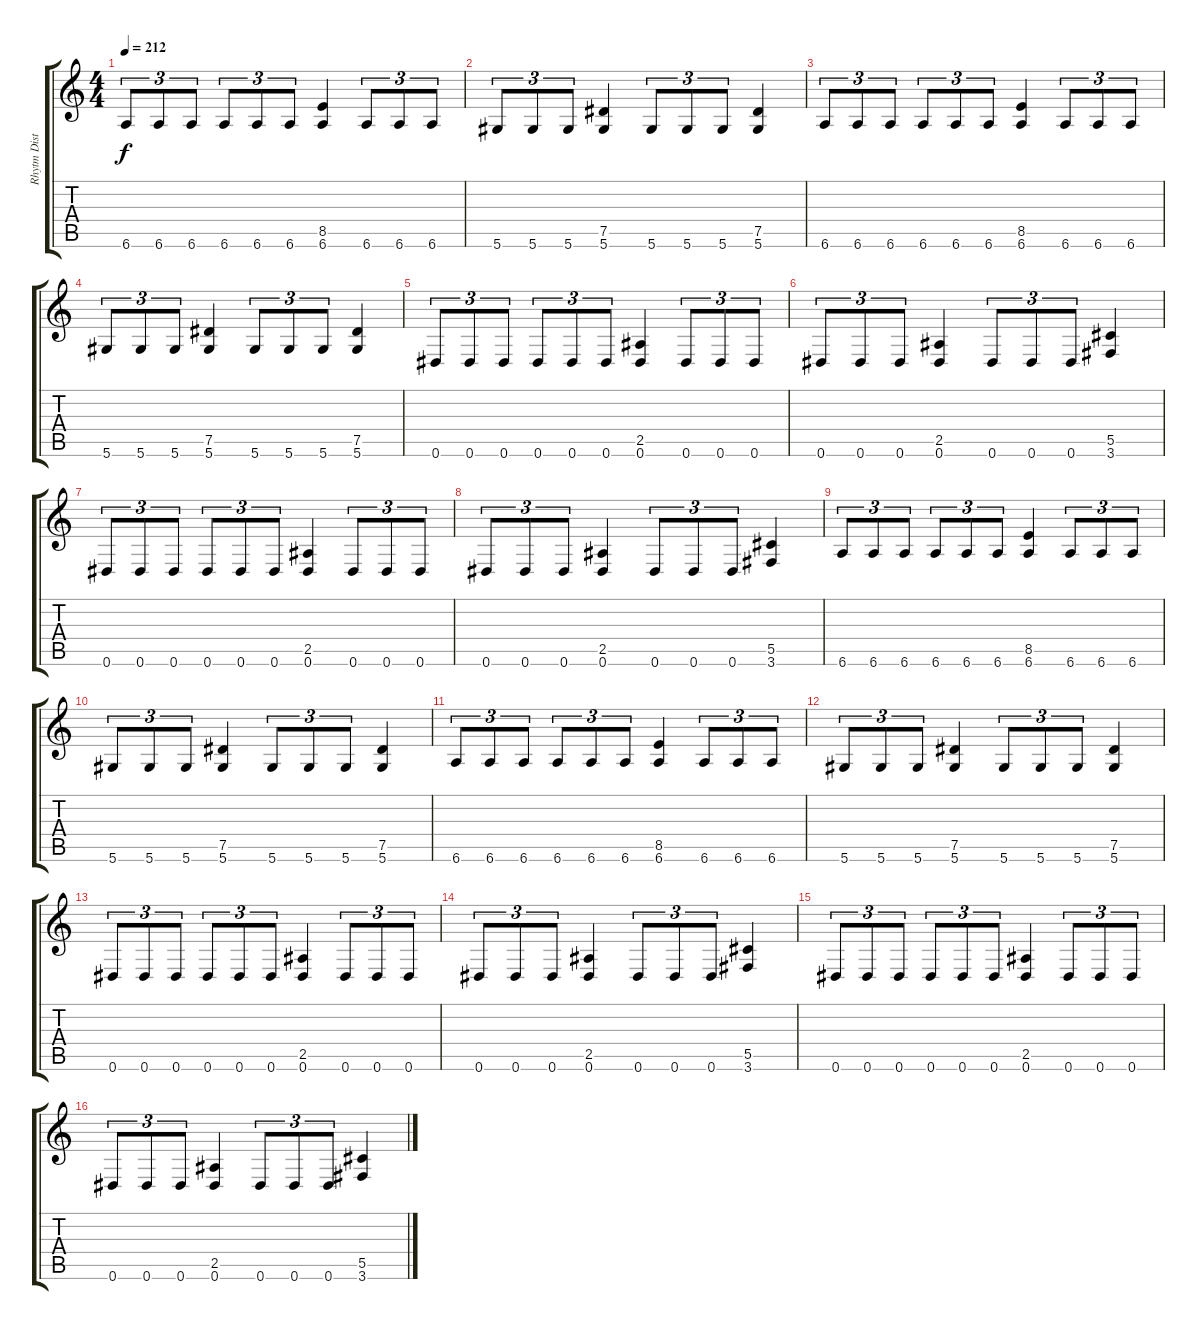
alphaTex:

\track ("Rhytm Distortion" "Rhytm Dist") {instrument distortionguitar}
\staff {score tabs}
\tuning (Eb4 Bb3 Gb3 Db3 Ab2 Eb2) {hide}
\ts (4 4)
\tempo 212
\clef g2
\ks c
6.6.8{tu (3 2) dy f} 6.6.8{tu (3 2)} 6.6.8{tu (3 2)} 6.6.8{tu (3 2)} 6.6.8{tu (3 2)} 6.6.8{tu (3 2)} (8.5 6.6).4 6.6.8{tu (3 2)} 6.6.8{tu (3 2)} 6.6.8{tu (3 2)} |
5.6.8{tu (3 2)} 5.6.8{tu (3 2)} 5.6.8{tu (3 2)} (7.5 5.6).4 5.6.8{tu (3 2)} 5.6.8{tu (3 2)} 5.6.8{tu (3 2)} (7.5 5.6).4 |
6.6.8{tu (3 2)} 6.6.8{tu (3 2)} 6.6.8{tu (3 2)} 6.6.8{tu (3 2)} 6.6.8{tu (3 2)} 6.6.8{tu (3 2)} (8.5 6.6).4 6.6.8{tu (3 2)} 6.6.8{tu (3 2)} 6.6.8{tu (3 2)} |
5.6.8{tu (3 2)} 5.6.8{tu (3 2)} 5.6.8{tu (3 2)} (7.5 5.6).4 5.6.8{tu (3 2)} 5.6.8{tu (3 2)} 5.6.8{tu (3 2)} (7.5 5.6).4 |
0.6.8{tu (3 2)} 0.6.8{tu (3 2)} 0.6.8{tu (3 2)} 0.6.8{tu (3 2)} 0.6.8{tu (3 2)} 0.6.8{tu (3 2)} (2.5 0.6).4 0.6.8{tu (3 2)} 0.6.8{tu (3 2)} 0.6.8{tu (3 2)} |
0.6.8{tu (3 2)} 0.6.8{tu (3 2)} 0.6.8{tu (3 2)} (2.5 0.6).4 0.6.8{tu (3 2)} 0.6.8{tu (3 2)} 0.6.8{tu (3 2)} (5.5 3.6).4 |
0.6.8{tu (3 2)} 0.6.8{tu (3 2)} 0.6.8{tu (3 2)} 0.6.8{tu (3 2)} 0.6.8{tu (3 2)} 0.6.8{tu (3 2)} (2.5 0.6).4 0.6.8{tu (3 2)} 0.6.8{tu (3 2)} 0.6.8{tu (3 2)} |
0.6.8{tu (3 2)} 0.6.8{tu (3 2)} 0.6.8{tu (3 2)} (2.5 0.6).4 0.6.8{tu (3 2)} 0.6.8{tu (3 2)} 0.6.8{tu (3 2)} (5.5 3.6).4 |
6.6.8{tu (3 2)} 6.6.8{tu (3 2)} 6.6.8{tu (3 2)} 6.6.8{tu (3 2)} 6.6.8{tu (3 2)} 6.6.8{tu (3 2)} (8.5 6.6).4 6.6.8{tu (3 2)} 6.6.8{tu (3 2)} 6.6.8{tu (3 2)} |
5.6.8{tu (3 2)} 5.6.8{tu (3 2)} 5.6.8{tu (3 2)} (7.5 5.6).4 5.6.8{tu (3 2)} 5.6.8{tu (3 2)} 5.6.8{tu (3 2)} (7.5 5.6).4 |
6.6.8{tu (3 2)} 6.6.8{tu (3 2)} 6.6.8{tu (3 2)} 6.6.8{tu (3 2)} 6.6.8{tu (3 2)} 6.6.8{tu (3 2)} (8.5 6.6).4 6.6.8{tu (3 2)} 6.6.8{tu (3 2)} 6.6.8{tu (3 2)} |
5.6.8{tu (3 2)} 5.6.8{tu (3 2)} 5.6.8{tu (3 2)} (7.5 5.6).4 5.6.8{tu (3 2)} 5.6.8{tu (3 2)} 5.6.8{tu (3 2)} (7.5 5.6).4 |
0.6.8{tu (3 2)} 0.6.8{tu (3 2)} 0.6.8{tu (3 2)} 0.6.8{tu (3 2)} 0.6.8{tu (3 2)} 0.6.8{tu (3 2)} (2.5 0.6).4 0.6.8{tu (3 2)} 0.6.8{tu (3 2)} 0.6.8{tu (3 2)} |
0.6.8{tu (3 2)} 0.6.8{tu (3 2)} 0.6.8{tu (3 2)} (2.5 0.6).4 0.6.8{tu (3 2)} 0.6.8{tu (3 2)} 0.6.8{tu (3 2)} (5.5 3.6).4 |
0.6.8{tu (3 2)} 0.6.8{tu (3 2)} 0.6.8{tu (3 2)} 0.6.8{tu (3 2)} 0.6.8{tu (3 2)} 0.6.8{tu (3 2)} (2.5 0.6).4 0.6.8{tu (3 2)} 0.6.8{tu (3 2)} 0.6.8{tu (3 2)} |
0.6.8{tu (3 2)} 0.6.8{tu (3 2)} 0.6.8{tu (3 2)} (2.5 0.6).4 0.6.8{tu (3 2)} 0.6.8{tu (3 2)} 0.6.8{tu (3 2)} (5.5 3.6).4
